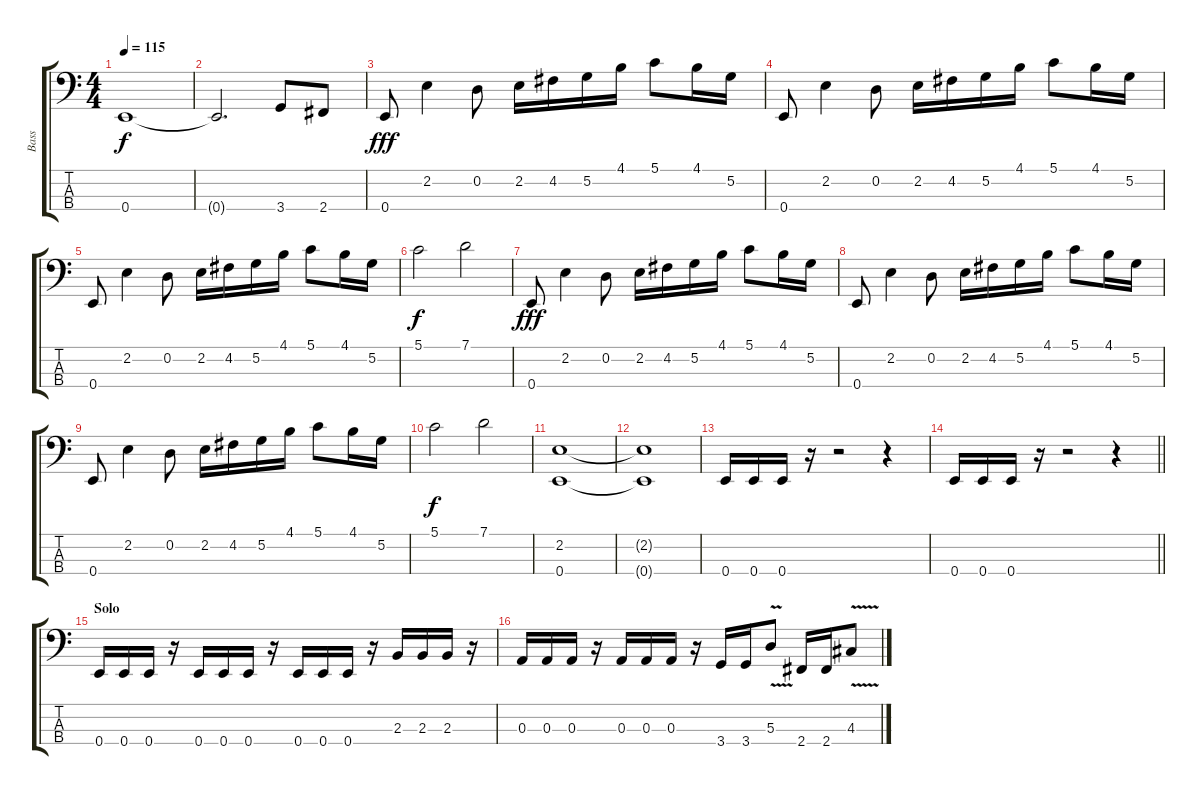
\track ("Bass" "Bass") {instrument electricbassfinger}
\staff {score tabs}
\tuning (G2 D2 A1 E1) {hide}
\ts (4 4)
\tempo 115
\clef f4
\ks c
0.4{t}.1{dy f} |
0.4{t}.2{d} 3.4.8 2.4.8 |
0.4.8{dy fff} 2.2.4 0.2.8 2.2.16 4.2.16 5.2.16 4.1.16 5.1.8 4.1.16 5.2.16 |
0.4.8 2.2.4 0.2.8 2.2.16 4.2.16 5.2.16 4.1.16 5.1.8 4.1.16 5.2.16 |
0.4.8 2.2.4 0.2.8 2.2.16 4.2.16 5.2.16 4.1.16 5.1.8 4.1.16 5.2.16 |
5.1.2{dy f} 7.1.2 |
0.4.8{dy fff} 2.2.4 0.2.8 2.2.16 4.2.16 5.2.16 4.1.16 5.1.8 4.1.16 5.2.16 |
0.4.8 2.2.4 0.2.8 2.2.16 4.2.16 5.2.16 4.1.16 5.1.8 4.1.16 5.2.16 |
0.4.8 2.2.4 0.2.8 2.2.16 4.2.16 5.2.16 4.1.16 5.1.8 4.1.16 5.2.16 |
5.1.2{dy f} 7.1.2 |
(2.2 0.4).1 |
(2.2{t} 0.4{t}).1 |
0.4.16 0.4.16 0.4.16 r.16 r.2 r.4 |
\barLineRight lightlight
0.4.16 0.4.16 0.4.16 r.16 r.2 r.4 |
\section ("" "Solo")
0.4.16 0.4.16 0.4.16 r.16 0.4.16 0.4.16 0.4.16 r.16 0.4.16 0.4.16 0.4.16 r.16 2.3.16 2.3.16 2.3.16 r.16 |
0.3.16 0.3.16 0.3.16 r.16 0.3.16 0.3.16 0.3.16 r.16 3.4.16 3.4.16 5.3{v}.8 2.4.16 2.4.16 4.3{v}.8
